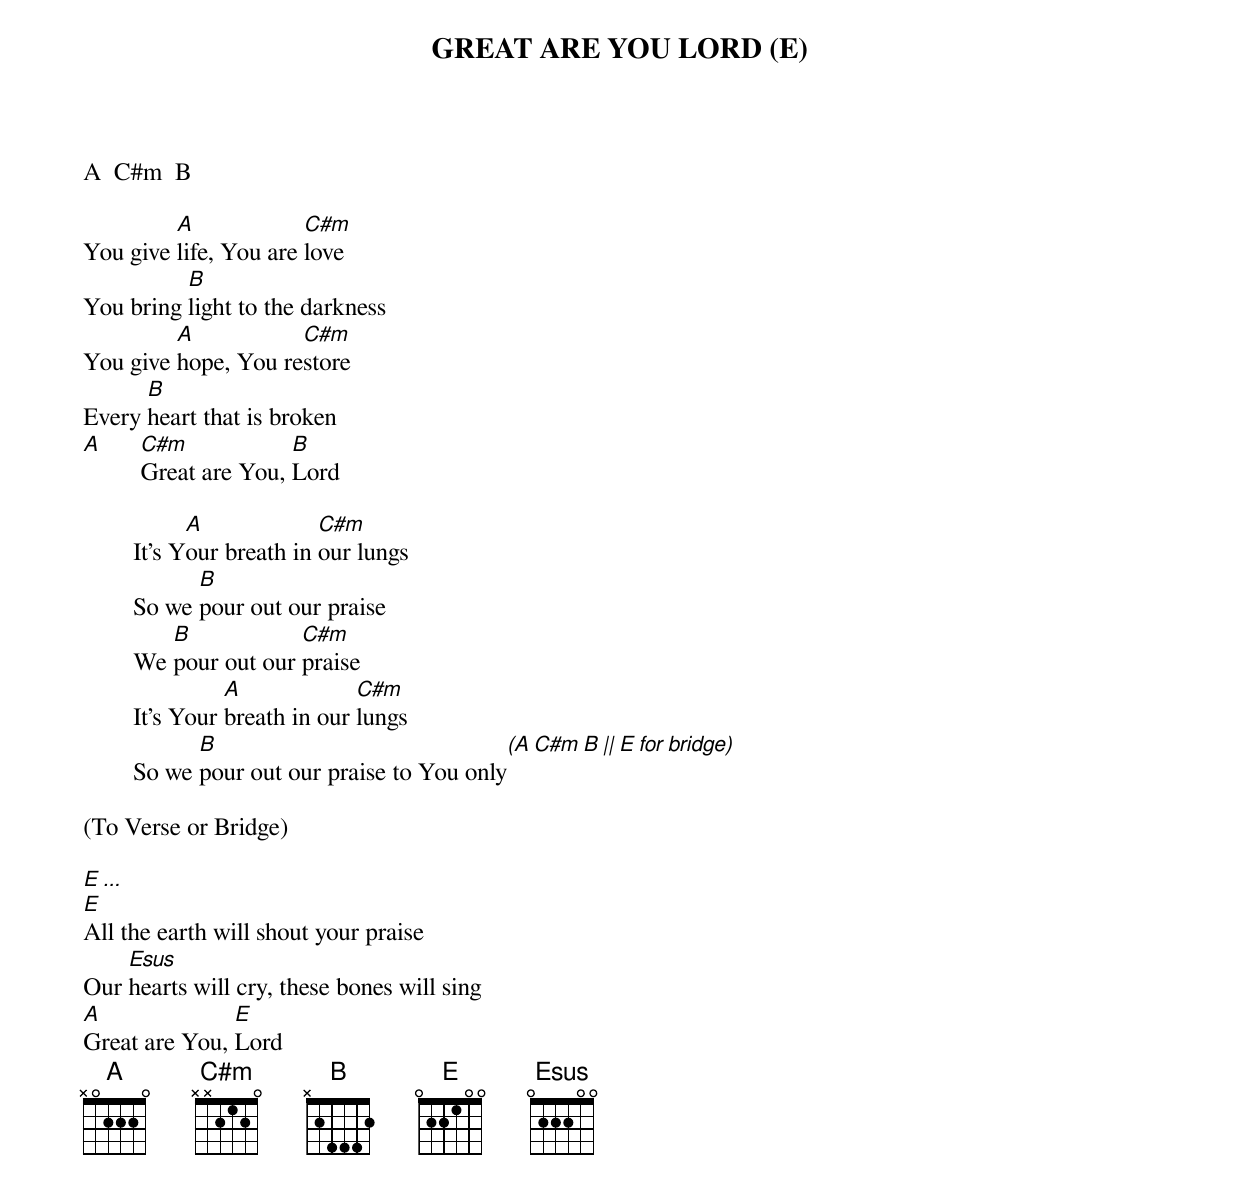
GREAT ARE YOU LORD (E)

A  C#m  B

         A             C#m
You give life, You are love
          B
You bring light to the darkness
         A           C#m
You give hope, You restore
      B
Every heart that is broken
A     C#m            B
      Great are You, Lord

              A             C#m
	It's Your breath in our lungs
	      B
	So we pour out our praise
	   B            C#m
	We pour out our praise
	          A             C#m
	It's Your breath in our lungs
	      B                               (A C#m B || E for bridge)
	So we pour out our praise to You only

(To Verse or Bridge)

E ...
E
All the earth will shout your praise
    Esus
Our hearts will cry, these bones will sing
A              E
Great are You, Lord
